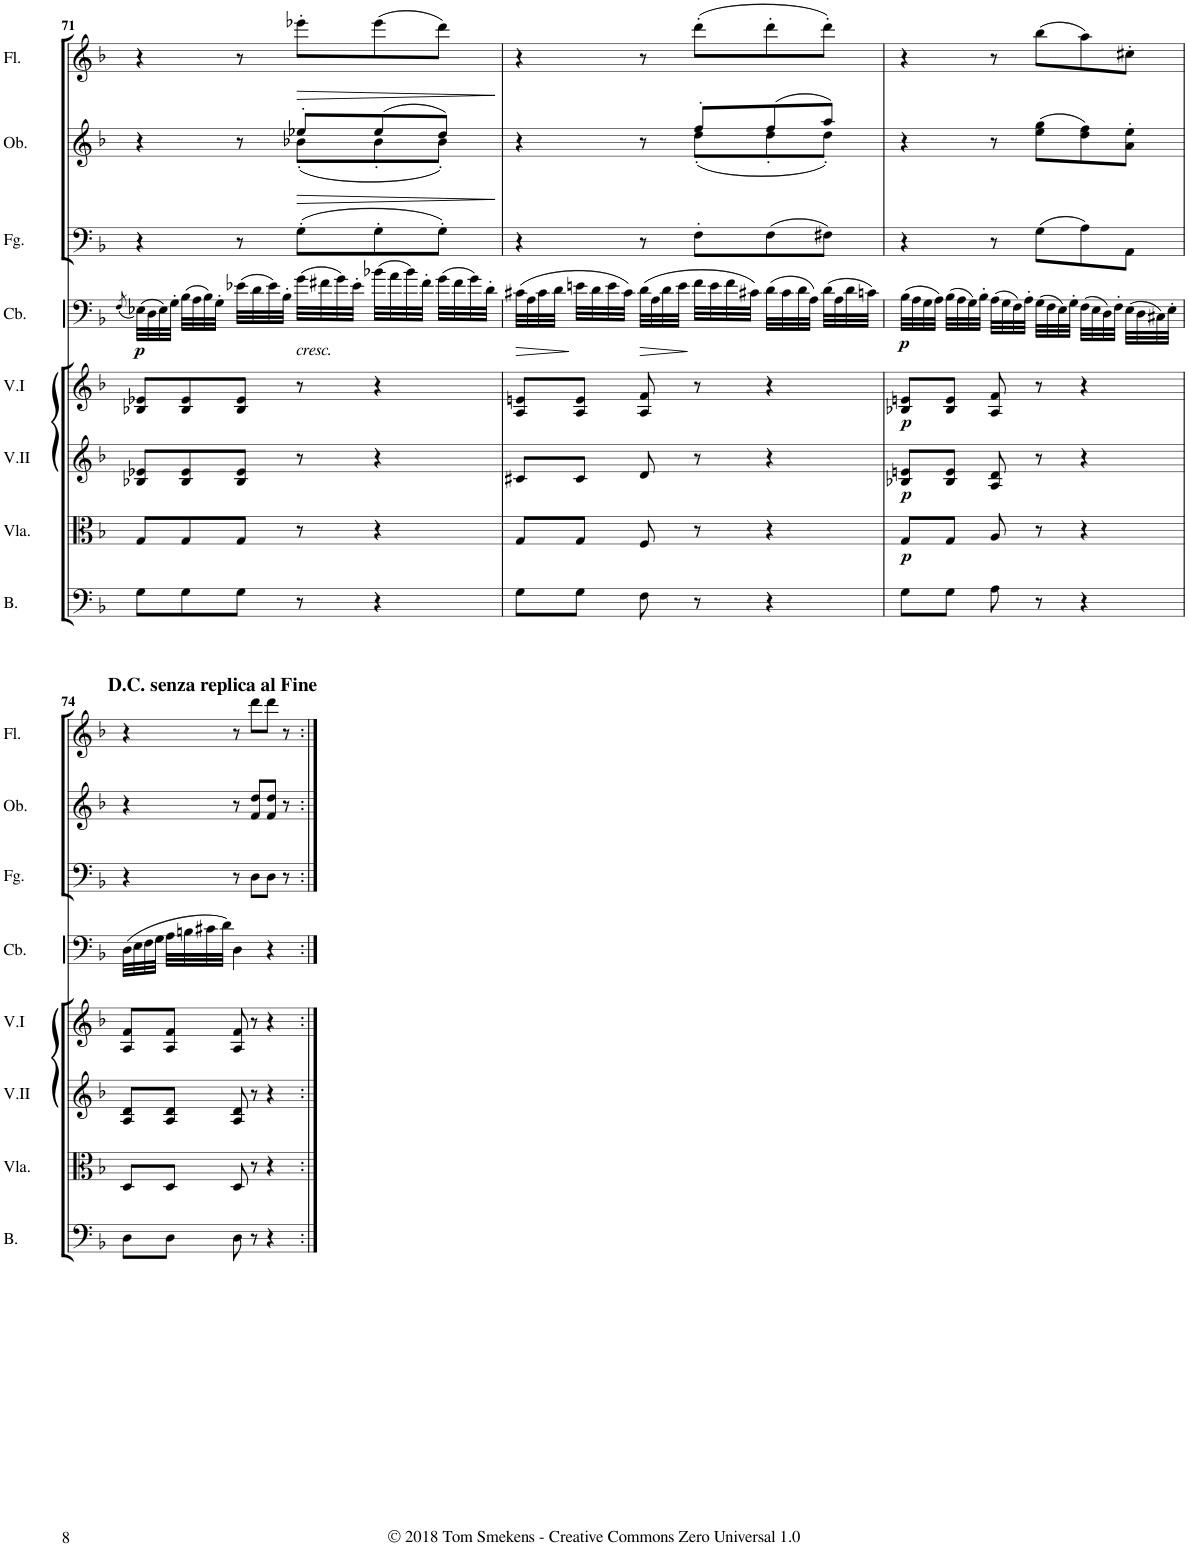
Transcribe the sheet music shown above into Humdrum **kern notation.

**kern	**kern	**dynam	**kern	**dynam	**kern	**dynam	**kern	**dynam	**kern	**kern	**dynam	**kern	**dynam
*part8	*part7	*part7	*part6	*part6	*part5	*part5	*part4	*part4	*part3	*part2	*part2	*part1	*part1
*staff8	*staff7	*staff7	*staff6	*staff6	*staff5	*staff5	*staff4	*staff4	*staff3	*staff2	*staff2	*staff1	*staff1
*I"Violoncello e Basso	*I"Viola	*	*I"Violino II	*	*I"Violino I	*	*I"Contrabbasso Principale	*	*I"Fagotto	*I"Oboi 1,2	*	*I"Flauto	*
*I'B.	*I'Vla.	*	*I'V.II	*	*I'V.I	*	*I'Cb.	*	*I'Fg.	*I'Ob.	*	*I'Fl.	*
!!LO:PB:g=z
*clefF4	*clefC3	*	*clefG2	*	*clefG2	*	*clefF4	*	*clefF4	*clefG2	*	*clefG2	*
*Trd7c12	*	*	*	*	*	*	*Trd7c12	*	*	*	*	*	*
*k[b-]	*k[b-]	*	*k[b-]	*	*k[b-]	*	*k[b-]	*	*k[b-]	*k[b-]	*	*k[b-]	*
*M3/4	*M3/4	*	*M3/4	*	*M3/4	*	*M3/4	*	*M3/4	*M3/4	*	*M3/4	*
=71	=71	=71	=71	=71	=71	=71	=71	=71	=71	=71	=71	=71	=71
.	.	.	.	.	.	.	(8qF/	.	.	.	.	.	.
*	*	*	*	*	*	*	*	*	*	*^	*	*	*
!	!	!	!	!	!	!	!	!LO:DY:b	!	!	!	!	!	!
8G\L	8G/L	.	8B-X/ 8e-X/L	.	8B-X/ 8e-X/L	.	(32E-X\LLL)	p	4r	4r	4ryy	.	4r	.
.	.	.	.	.	.	.	32D\	.	.	.	.	.	.	.
.	.	.	.	.	.	.	32E-\)	.	.	.	.	.	.	.
.	.	.	.	.	.	.	32G'\JJJ	.	.	.	.	.	.	.
8G\	8G/	.	8B-/ 8e-/	.	8B-/ 8e-/	.	(32B-\LLL	.	.	.	.	.	.	.
.	.	.	.	.	.	.	32A\	.	.	.	.	.	.	.
.	.	.	.	.	.	.	32B-\)	.	.	.	.	.	.	.
.	.	.	.	.	.	.	32G'\JJJ	.	.	.	.	.	.	.
8G\J	8G/J	.	8B-/ 8e-/J	.	8B-/ 8e-/J	.	(32e-X\LLL	.	8r	8r	8ryy	.	8r	.
.	.	.	.	.	.	.	32d\	.	.	.	.	.	.	.
.	.	.	.	.	.	.	32e-\)	.	.	.	.	.	.	.
.	.	.	.	.	.	.	32B-'\JJJ	.	.	.	.	.	.	.
!	!	!	!	!	!	!	!LO:TX:b:i:t=cresc.	!	!	!	!	!	!	!
!	!	!	!	!	!	!	!	!	!	!	!	!LO:HP:b	!	!LO:HP:b
8r	8r	.	8r	.	8r	.	(32g\LLL	.	(8G'\L	8ee-X'/L	(8b-X'\L	>	8eee-X'\L	>
.	.	.	.	.	.	.	32f#X\	.	.	.	.	.	.	.
.	.	.	.	.	.	.	32g\)	.	.	.	.	.	.	.
.	.	.	.	.	.	.	32e-'\JJJ	.	.	.	.	.	.	.
4r	4r	.	4r	.	4r	.	(32b-X\LLL	.	8G'\	(8ee-/	8b-'\	.	(8eee-\	.
.	.	.	.	.	.	.	32a\	.	.	.	.	.	.	.
.	.	.	.	.	.	.	32b-\)	.	.	.	.	.	.	.
.	.	.	.	.	.	.	32f#'\JJJ	.	.	.	.	.	.	.
.	.	.	.	.	.	.	(32g\LLL	.	8G'\J)	8dd/J)	8b-'\J)	.	8ddd\J)	.
.	.	.	.	.	.	.	32f#\	.	.	.	.	.	.	.
.	.	.	.	.	.	.	32g\)	.	.	.	.	.	.	.
.	.	.	.	.	.	.	32d'\JJJ	.	.	.	.	.	.	.
*	*	*	*	*	*	*	*	*	*	*v	*v	*	*	*
.	.	.	.	.	.	.	.	.	.	.	]	.	]
=72	=72	=72	=72	=72	=72	=72	=72	=72	=72	=72	=72	=72	=72
!	!	!	!	!	!	!	!	!LO:HP:b	!	!	!	!	!
*	*	*	*	*	*	*	*	*	*	*^	*	*	*
8G\L	8G/L	.	8c#X/L	.	8A/ 8en/L	.	(32c#X\LLL	>	4r	4r	4ryy	.	4r	.
.	.	.	.	.	.	.	32A\	.	.	.	.	.	.	.
.	.	.	.	.	.	.	32c#\	.	.	.	.	.	.	.
.	.	.	.	.	.	.	32d\JJJ	.	.	.	.	.	.	.
8G\J	8G/J	.	8c#/J	.	8A/ 8e/J	.	32en\LLL	]	.	.	.	.	.	.
.	.	.	.	.	.	.	32d\	.	.	.	.	.	.	.
.	.	.	.	.	.	.	32e\	.	.	.	.	.	.	.
.	.	.	.	.	.	.	32c#\JJJ)	.	.	.	.	.	.	.
!	!	!	!	!	!	!	!	!LO:HP:b	!	!	!	!	!	!
8F\	8F/	.	8d/	.	8A/ 8f/	.	(32d\LLL	>	8r	8r	8ryy	.	8r	.
.	.	.	.	.	.	.	32A\	.	.	.	.	.	.	.
.	.	.	.	.	.	.	32d\	.	.	.	.	.	.	.
.	.	.	.	.	.	.	32e\JJJ	.	.	.	.	.	.	.
8r	8r	.	8r	.	8r	.	32f\LLL	]	8F'\L	8ff'/L	(8dd'\L	.	(8ddd'\L	.
.	.	.	.	.	.	.	32e\	.	.	.	.	.	.	.
.	.	.	.	.	.	.	32f\	.	.	.	.	.	.	.
.	.	.	.	.	.	.	32c#X\JJJ)	.	.	.	.	.	.	.
4r	4r	.	4r	.	4r	.	(32d\LLL	.	(8F\	(8ff/	8dd'\	.	8ddd'\	.
.	.	.	.	.	.	.	32c#\	.	.	.	.	.	.	.
.	.	.	.	.	.	.	32d\	.	.	.	.	.	.	.
.	.	.	.	.	.	.	32A\JJJ)	.	.	.	.	.	.	.
.	.	.	.	.	.	.	(32d\LLL	.	8F#X\J)	8aa/J)	8dd'\J)	.	8ddd'\J)	.
.	.	.	.	.	.	.	32A\	.	.	.	.	.	.	.
.	.	.	.	.	.	.	32d\	.	.	.	.	.	.	.
.	.	.	.	.	.	.	32cn\JJJ)	.	.	.	.	.	.	.
*	*	*	*	*	*	*	*	*	*	*v	*v	*	*	*
=73	=73	=73	=73	=73	=73	=73	=73	=73	=73	=73	=73	=73	=73
!	!	!LO:DY:b	!	!LO:DY:b	!	!LO:DY:b	!	!LO:DY:b	!	!	!	!	!
8G\L	8G/L	p	8B-X/ 8en/L	p	8B-X/ 8en/L	p	(32B-\LLL	p	4r	4r	.	4r	.
.	.	.	.	.	.	.	32A\	.	.	.	.	.	.
.	.	.	.	.	.	.	32G\	.	.	.	.	.	.
.	.	.	.	.	.	.	32A\JJJ)	.	.	.	.	.	.
8G\J	8G/J	.	8B-/ 8e/J	.	8B-/ 8e/J	.	(32B-\LLL	.	.	.	.	.	.
.	.	.	.	.	.	.	32A\	.	.	.	.	.	.
.	.	.	.	.	.	.	32G\)	.	.	.	.	.	.
.	.	.	.	.	.	.	32B-'\JJJ	.	.	.	.	.	.
8A\	8A/	.	8A/ 8d/	.	8A/ 8f/	.	(32A\LLL	.	8r	8r	.	8r	.
.	.	.	.	.	.	.	32G\	.	.	.	.	.	.
.	.	.	.	.	.	.	32F\)	.	.	.	.	.	.
.	.	.	.	.	.	.	32A'\JJJ	.	.	.	.	.	.
8r	8r	.	8r	.	8r	.	(32G\LLL	.	(8G\L	(8ee\ 8gg\L	.	(8bb-\L	.
.	.	.	.	.	.	.	32F\	.	.	.	.	.	.
.	.	.	.	.	.	.	32E\)	.	.	.	.	.	.
.	.	.	.	.	.	.	32G'\JJJ	.	.	.	.	.	.
4r	4r	.	4r	.	4r	.	(32F\LLL	.	8A\)	8dd\ 8ff\)	.	8aa\)	.
.	.	.	.	.	.	.	32E\	.	.	.	.	.	.
.	.	.	.	.	.	.	32D\)	.	.	.	.	.	.
.	.	.	.	.	.	.	32F'\JJJ	.	.	.	.	.	.
.	.	.	.	.	.	.	(32E\LLL	.	8AA\J	8a\' 8ee\'J	.	8cc#X'\J	.
.	.	.	.	.	.	.	32D\	.	.	.	.	.	.
.	.	.	.	.	.	.	32C#X\)	.	.	.	.	.	.
.	.	.	.	.	.	.	32E'\JJJ	.	.	.	.	.	.
!!LO:LB:g=z
=74	=74	=74	=74	=74	=74	=74	=74	=74	=74	=74	=74	=74	=74
8D\L	8D/L	.	8A/ 8d/L	.	8A/ 8f/L	.	(32D\LLL	.	4r	4r	.	4r	.
.	.	.	.	.	.	.	32E\	.	.	.	.	.	.
.	.	.	.	.	.	.	32F\	.	.	.	.	.	.
.	.	.	.	.	.	.	32G\JJJ	.	.	.	.	.	.
8D\J	8D/J	.	8A/ 8d/J	.	8A/ 8f/J	.	32A\LLL	.	.	.	.	.	.
.	.	.	.	.	.	.	32Bn\	.	.	.	.	.	.
.	.	.	.	.	.	.	32c#X\	.	.	.	.	.	.
.	.	.	.	.	.	.	32d\JJJ)	.	.	.	.	.	.
8D\	8D/	.	8A/ 8d/	.	8A/ 8f/	.	4D\	.	8r	8r	.	8r	.
8r	8r	.	8r	.	8r	.	.	.	8D\L	8f/ 8dd/L	.	8ddd\L	.
4r	4r	.	4r	.	4r	.	4r	.	8D\J	8f/ 8dd/J	.	8ddd\J	.
.	.	.	.	.	.	.	.	.	8r	8r	.	8r	.
!	!	!	!	!	!	!	!	!	!	!	!	!LO:TX:a:t=D.C. senza replica al Fine	!
=:|!	=:|!	=:|!	=:|!	=:|!	=:|!	=:|!	=:|!	=:|!	=:|!	=:|!	=:|!	=:|!	=:|!
*-	*-	*-	*-	*-	*-	*-	*-	*-	*-	*-	*-	*-	*-
